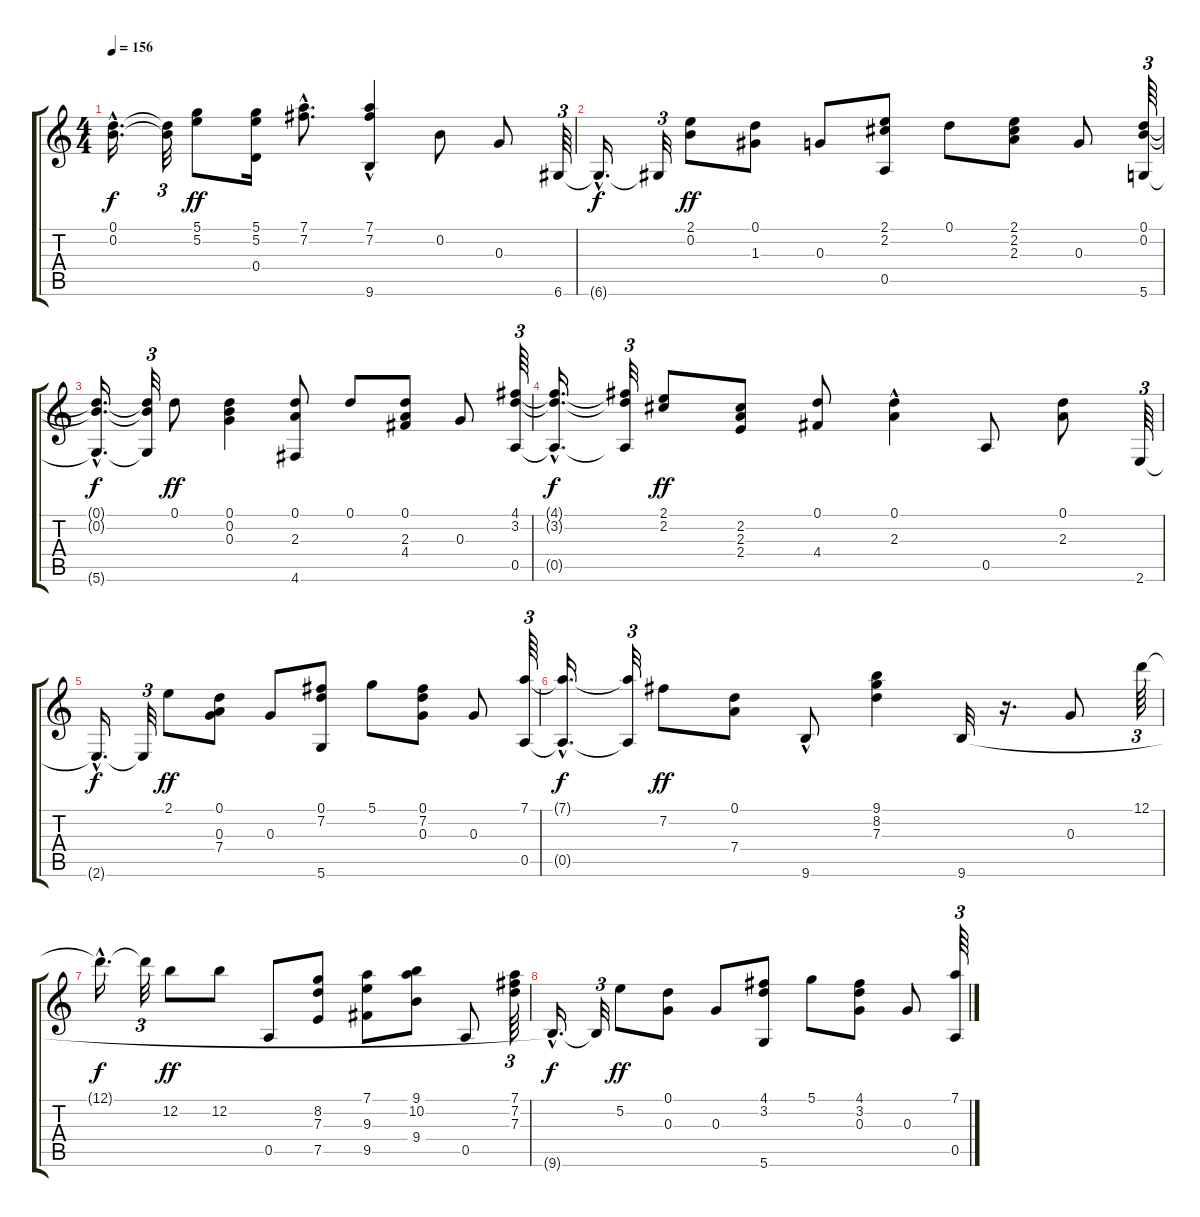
\track "" {instrument acousticguitarsteel}
\staff {score tabs}
\tuning (D4 B3 G3 D3 A2 D2) {hide}
\ts (4 4)
\tempo 156
\clef g2
\ks c
(0.1{hac t} 0.2{hac t}).16{d dy f} (0.1{t} 0.2{t}).32{tu (3 2)} (5.1 5.2).8{dy ff} (5.1 5.2 0.4).16 (7.1{hac} 7.2{hac}).8{d} (7.1{hac} 7.2{hac} 9.6).4 0.2.8 0.3.8 6.6.64{tu (3 2)} |
6.6{hac t}.16{d dy f} 6.6{t}.32{tu (3 2)} (2.1 0.2).8{dy ff} (0.1 1.3).8 0.3.8 (2.1 2.2 0.5).8 0.1.8 (2.1 2.2 2.3).8 0.3.8 (0.1 0.2 5.6).64{tu (3 2)} |
(0.1{hac t} 0.2{hac t} 5.6{hac t}).16{d dy f} (0.1{t} 0.2{t} 5.6{t}).32{tu (3 2)} 0.1.8{dy ff} (0.1 0.2 0.3).4 (0.1 2.3 4.6).8 0.1.8 (0.1 2.3 4.4).8 0.3.8 (4.1 3.2 0.5).64{tu (3 2)} |
(4.1{hac t} 3.2{hac t} 0.5{hac t}).16{d dy f} (4.1{t} 3.2{t} 0.5{t}).32{tu (3 2)} (2.1 2.2).8{dy ff} (2.2 2.3 2.4).8 (0.1 4.4).8 (0.1{hac} 2.3{hac}).4 0.5.8 (0.1 2.3).8 2.6.64{tu (3 2)} |
2.6{hac t}.16{d dy f} 2.6{t}.32{tu (3 2)} 2.1.8{dy ff} (0.1 0.3 7.4).8 0.3.8 (0.1 7.2 5.6).8 5.1.8 (0.1 7.2 0.3).8 0.3.8 (7.1 0.5).64{tu (3 2)} |
(7.1{hac t} 0.5{hac t}).16{d dy f} (7.1{t} 0.5{t}).32{tu (3 2)} 7.2.8{dy ff} (0.1 7.4).8 9.6{hac}.8 (9.1 8.2 7.3).4 9.6.32 r.16{d} 0.3.8 12.1.64{tu (3 2)} |
12.1{hac t}.16{d dy f} 12.1{t}.32{tu (3 2)} 12.2.8{dy ff} 12.2.8 0.5.8 (8.2 7.3 7.5).8 (7.1 9.3 9.5).8 (9.1 10.2 9.4).8 0.5.8 (7.1 7.2 7.3).64{tu (3 2)} |
9.6{hac t}.16{d dy f} 9.6{t}.32{tu (3 2)} 5.2.8{dy ff} (0.1 0.3).8 0.3.8 (4.1 3.2 5.6).8 5.1.8 (4.1 3.2 0.3).8 0.3.8 (7.1 0.5).64{tu (3 2)}
